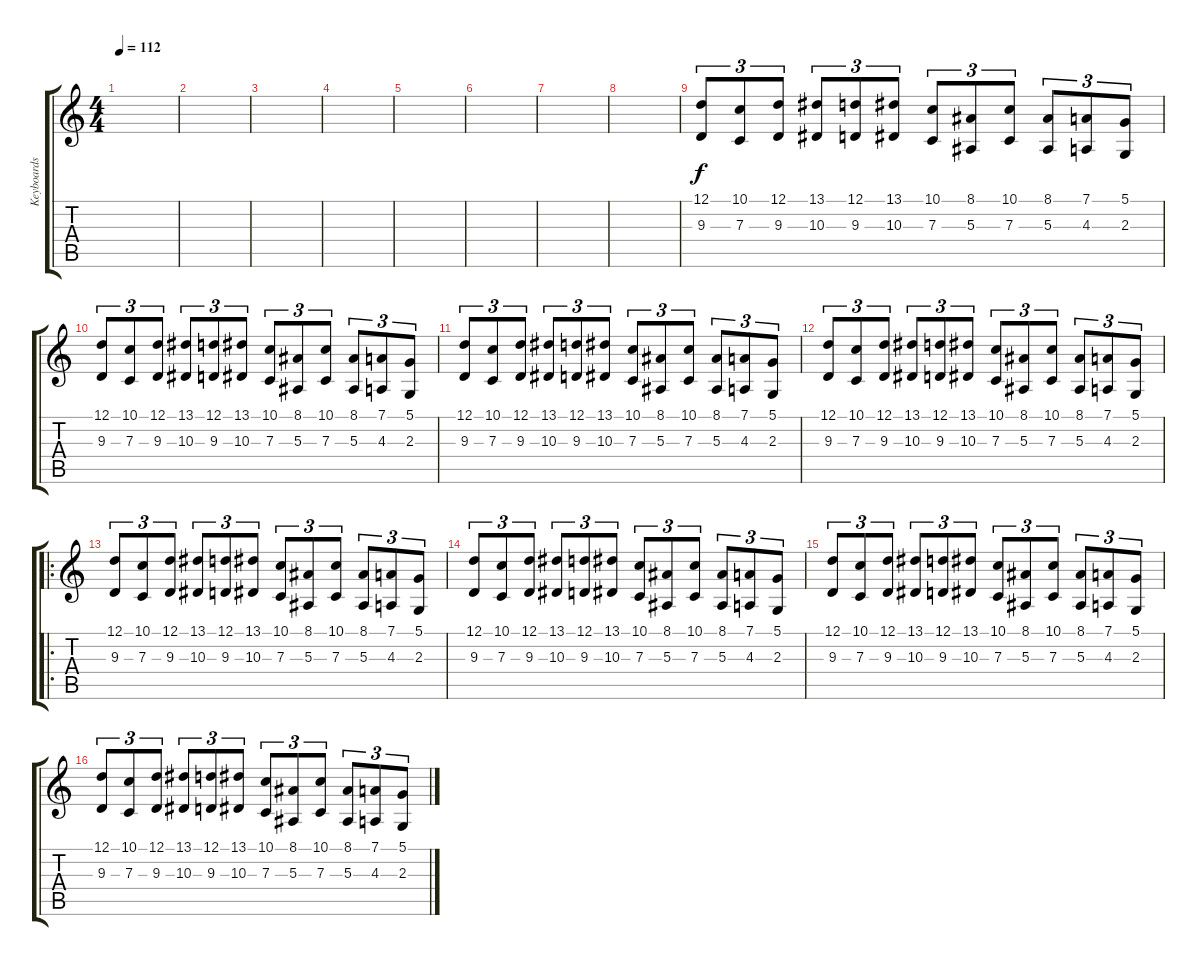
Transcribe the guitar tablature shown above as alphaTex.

\track ("Keyboards" "Keyboards") {instrument stringensemble1}
\staff {score tabs}
\tuning (D4 A3 F3 C3 G2 D2) {hide}
\ts (4 4)
\tempo 112
\clef g2
\ks c
|
|
|
|
|
|
|
|
(12.1 9.3).8{tu (3 2) volume 15 balance 8} (10.1 7.3).8{tu (3 2)} (12.1 9.3).8{tu (3 2)} (13.1 10.3).8{tu (3 2)} (12.1 9.3).8{tu (3 2)} (13.1 10.3).8{tu (3 2)} (10.1 7.3).8{tu (3 2)} (8.1 5.3).8{tu (3 2)} (10.1 7.3).8{tu (3 2)} (8.1 5.3).8{tu (3 2)} (7.1 4.3).8{tu (3 2)} (5.1 2.3).8{tu (3 2)} |
(12.1 9.3).8{tu (3 2) volume 15 balance 8} (10.1 7.3).8{tu (3 2)} (12.1 9.3).8{tu (3 2)} (13.1 10.3).8{tu (3 2)} (12.1 9.3).8{tu (3 2)} (13.1 10.3).8{tu (3 2)} (10.1 7.3).8{tu (3 2)} (8.1 5.3).8{tu (3 2)} (10.1 7.3).8{tu (3 2)} (8.1 5.3).8{tu (3 2)} (7.1 4.3).8{tu (3 2)} (5.1 2.3).8{tu (3 2)} |
(12.1 9.3).8{tu (3 2) volume 15 balance 8} (10.1 7.3).8{tu (3 2)} (12.1 9.3).8{tu (3 2)} (13.1 10.3).8{tu (3 2)} (12.1 9.3).8{tu (3 2)} (13.1 10.3).8{tu (3 2)} (10.1 7.3).8{tu (3 2)} (8.1 5.3).8{tu (3 2)} (10.1 7.3).8{tu (3 2)} (8.1 5.3).8{tu (3 2)} (7.1 4.3).8{tu (3 2)} (5.1 2.3).8{tu (3 2)} |
(12.1 9.3).8{tu (3 2) volume 15 balance 8} (10.1 7.3).8{tu (3 2)} (12.1 9.3).8{tu (3 2)} (13.1 10.3).8{tu (3 2)} (12.1 9.3).8{tu (3 2)} (13.1 10.3).8{tu (3 2)} (10.1 7.3).8{tu (3 2)} (8.1 5.3).8{tu (3 2)} (10.1 7.3).8{tu (3 2)} (8.1 5.3).8{tu (3 2)} (7.1 4.3).8{tu (3 2)} (5.1 2.3).8{tu (3 2)} |
\ro
(12.1 9.3).8{tu (3 2) volume 15 balance 8} (10.1 7.3).8{tu (3 2)} (12.1 9.3).8{tu (3 2)} (13.1 10.3).8{tu (3 2)} (12.1 9.3).8{tu (3 2)} (13.1 10.3).8{tu (3 2)} (10.1 7.3).8{tu (3 2)} (8.1 5.3).8{tu (3 2)} (10.1 7.3).8{tu (3 2)} (8.1 5.3).8{tu (3 2)} (7.1 4.3).8{tu (3 2)} (5.1 2.3).8{tu (3 2)} |
(12.1 9.3).8{tu (3 2) volume 15 balance 8} (10.1 7.3).8{tu (3 2)} (12.1 9.3).8{tu (3 2)} (13.1 10.3).8{tu (3 2)} (12.1 9.3).8{tu (3 2)} (13.1 10.3).8{tu (3 2)} (10.1 7.3).8{tu (3 2)} (8.1 5.3).8{tu (3 2)} (10.1 7.3).8{tu (3 2)} (8.1 5.3).8{tu (3 2)} (7.1 4.3).8{tu (3 2)} (5.1 2.3).8{tu (3 2)} |
(12.1 9.3).8{tu (3 2) volume 15 balance 8} (10.1 7.3).8{tu (3 2)} (12.1 9.3).8{tu (3 2)} (13.1 10.3).8{tu (3 2)} (12.1 9.3).8{tu (3 2)} (13.1 10.3).8{tu (3 2)} (10.1 7.3).8{tu (3 2)} (8.1 5.3).8{tu (3 2)} (10.1 7.3).8{tu (3 2)} (8.1 5.3).8{tu (3 2)} (7.1 4.3).8{tu (3 2)} (5.1 2.3).8{tu (3 2)} |
(12.1 9.3).8{tu (3 2) volume 15 balance 8} (10.1 7.3).8{tu (3 2)} (12.1 9.3).8{tu (3 2)} (13.1 10.3).8{tu (3 2)} (12.1 9.3).8{tu (3 2)} (13.1 10.3).8{tu (3 2)} (10.1 7.3).8{tu (3 2)} (8.1 5.3).8{tu (3 2)} (10.1 7.3).8{tu (3 2)} (8.1 5.3).8{tu (3 2)} (7.1 4.3).8{tu (3 2)} (5.1 2.3).8{tu (3 2)}
